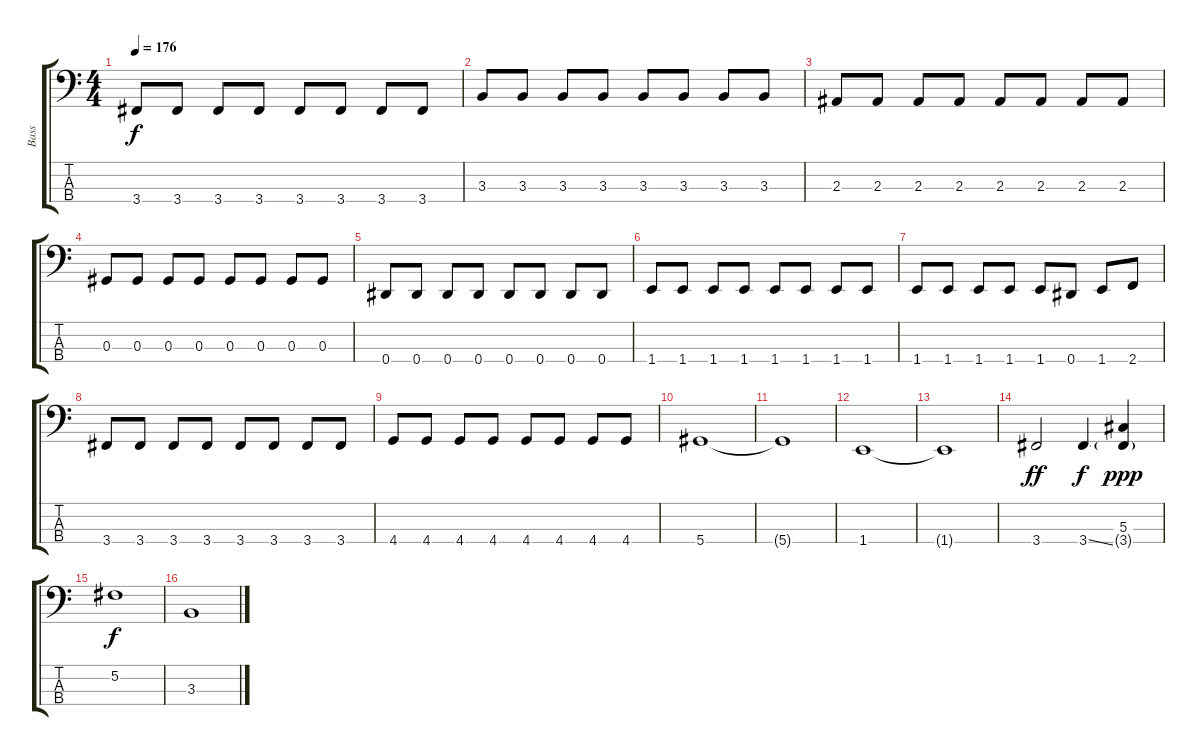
\track ("Bass" "Bass") {instrument electricbassfinger}
\staff {score tabs}
\tuning (Gb2 Db2 Ab1 Eb1) {hide}
\ts (4 4)
\tempo 176
\clef f4
\ks c
3.4.8{dy f} 3.4.8 3.4.8 3.4.8 3.4.8 3.4.8 3.4.8 3.4.8 |
3.3.8 3.3.8 3.3.8 3.3.8 3.3.8 3.3.8 3.3.8 3.3.8 |
2.3.8 2.3.8 2.3.8 2.3.8 2.3.8 2.3.8 2.3.8 2.3.8 |
0.3.8 0.3.8 0.3.8 0.3.8 0.3.8 0.3.8 0.3.8 0.3.8 |
0.4.8 0.4.8 0.4.8 0.4.8 0.4.8 0.4.8 0.4.8 0.4.8 |
1.4.8 1.4.8 1.4.8 1.4.8 1.4.8 1.4.8 1.4.8 1.4.8 |
1.4.8 1.4.8 1.4.8 1.4.8 1.4.8 0.4.8 1.4.8 2.4.8 |
3.4.8 3.4.8 3.4.8 3.4.8 3.4.8 3.4.8 3.4.8 3.4.8 |
4.4.8 4.4.8 4.4.8 4.4.8 4.4.8 4.4.8 4.4.8 4.4.8 |
5.4.1 |
5.4{t}.1 |
1.4.1 |
1.4{t}.1 |
3.4.2{dy ff} 3.4{ss}.4{dy f} (5.3 3.4{g}).4{dy ppp} |
5.2.1{dy f} |
3.3.1
